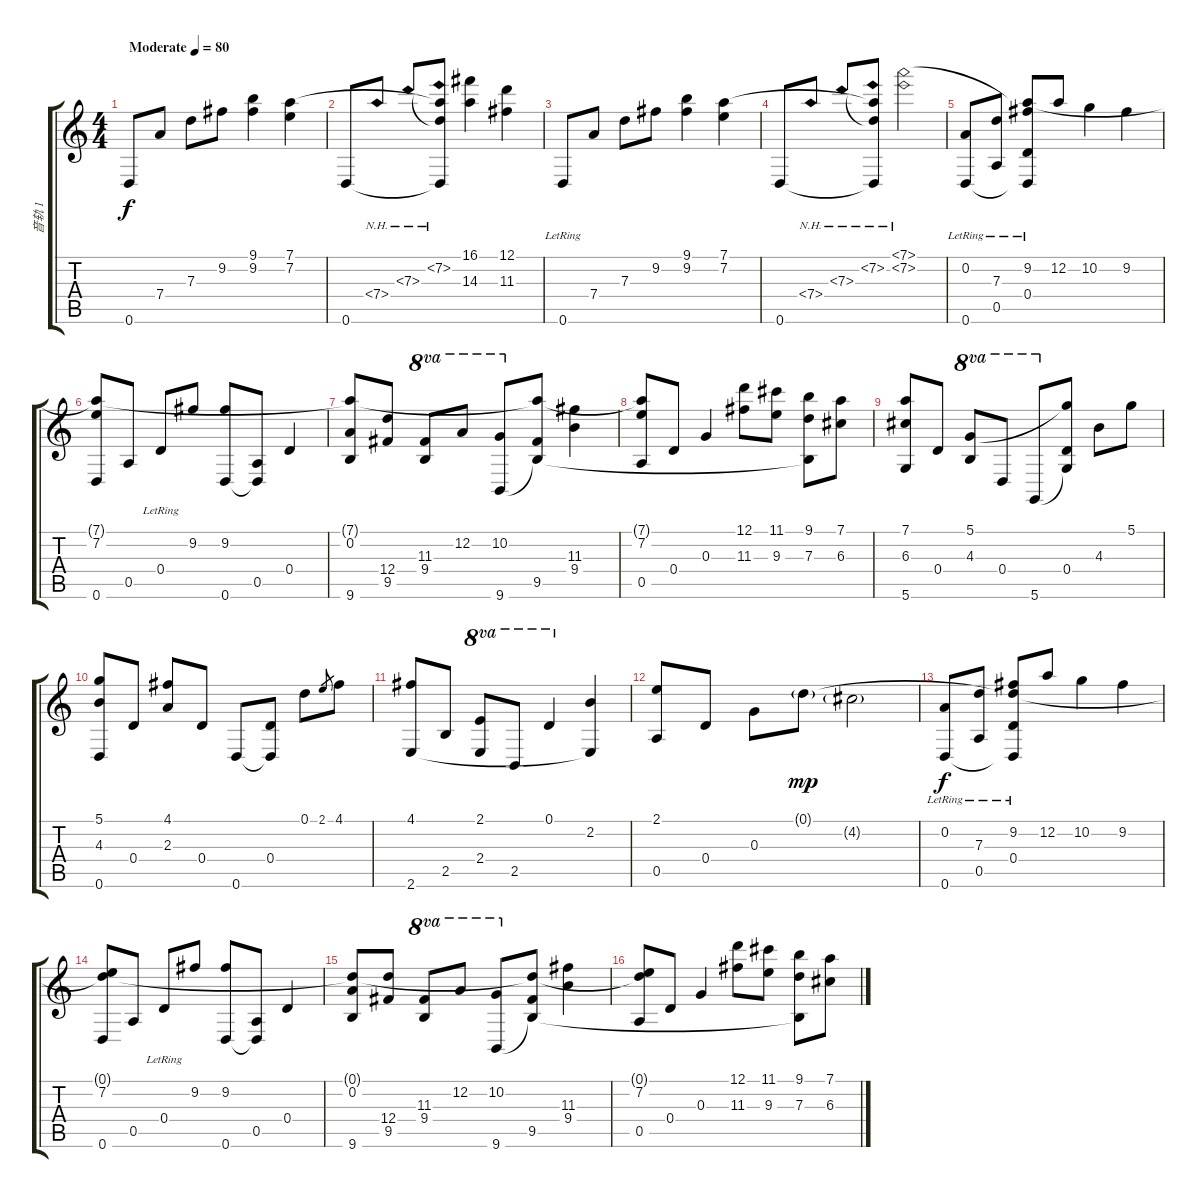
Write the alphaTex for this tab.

\track ("音轨 1" "音轨 1") {instrument acousticguitarsteel}
\staff {score tabs}
\tuning (D4 A3 G3 D3 A2 D2) {hide}
\ts (4 4)
\tempo (80 "Moderate")
\clef g2
\ks c
0.6.8{dy f instrument acousticguitarsteel} 7.4.8 7.3.8 9.2.8 (9.1 9.2).4 (7.1 7.2).4 |
0.6.8 7.4{nh}.8 7.3{nh}.8 (7.1{t} 7.2{nh} 7.3{t} 0.6{t}).8 (16.1 14.3).4 (12.1 11.3).4 |
0.6{lr}.8 7.4.8 7.3.8 9.2.8 (9.1 9.2).4 (7.1 7.2).4 |
0.6.8 7.4{nh}.8 7.3{nh}.8 (7.1{t} 7.2{nh} 7.3{t} 0.6{t}).8 (7.1{nh} 7.2{nh}).2 |
(0.2 0.6{lr}).8 (7.3 0.5{lr}).8 (7.1{t} 9.2 0.4{lr} 0.6{t}).8 12.2.8 10.2.4 9.2.4 |
(7.1{t} 7.2 0.6).8 0.5.8 0.4{lr}.8 9.2.8 (9.2 0.6).8 (0.5 0.6{t}).8 0.4.4 |
(7.1{t} 0.2 9.6).8 (12.4 9.5).8 (11.3 9.4).8{ot 8va} 12.2.8{ot 8va} (10.2 9.6).8{ot 8va} (7.1{t} 9.5 9.6{t}).8 (11.3 9.4).4 |
(7.1{t} 7.2 0.5).8 0.4.8 0.3.4 (12.1 11.3).8 (11.1 9.3).8 (9.1 7.3 9.6{t}).8 (7.1 6.3).8 |
(7.1 6.3 5.6).8 0.4.8 (5.1 4.3).8{ot 8va} 0.4.8{ot 8va} 5.6.8{ot 8va} (5.1{t} 0.4 5.6{t}).8 4.3.8 5.1.8 |
(5.1 4.3 0.6).8 0.4.8 (4.1 2.3).8 0.4.8 0.6.8 (0.4 0.6{t}).8 0.1.8 2.1.8{gr} 4.1.8 |
(4.1 2.6).8 2.5.8 (2.1 2.4).8{ot 8va} 2.5.8{ot 8va} 0.1.4{ot 8va} (2.2 2.6{t}).4 |
(2.1 0.5).8 0.4.8 0.3.8 0.1{g}.8{dy mp} 4.2{g}.2 |
(0.2 0.6{lr}).8{dy f} (7.3 0.5{lr}).8 (0.1{t} 9.2 0.4{lr} 0.6{t}).8 12.2.8 10.2.4 9.2.4 |
(0.1{t} 7.2 0.6).8 0.5.8 0.4{lr}.8 9.2.8 (9.2 0.6).8 (0.5 0.6{t}).8 0.4.4 |
(0.1{t} 0.2 9.6).8 (12.4 9.5).8 (11.3 9.4).8{ot 8va} 12.2.8{ot 8va} (10.2 9.6).8{ot 8va} (0.1{t} 9.5 9.6{t}).8 (11.3 9.4).4 |
(0.1{t} 7.2 0.5).8 0.4.8 0.3.4 (12.1 11.3).8 (11.1 9.3).8 (9.1 7.3 9.6{t}).8 (7.1 6.3).8
